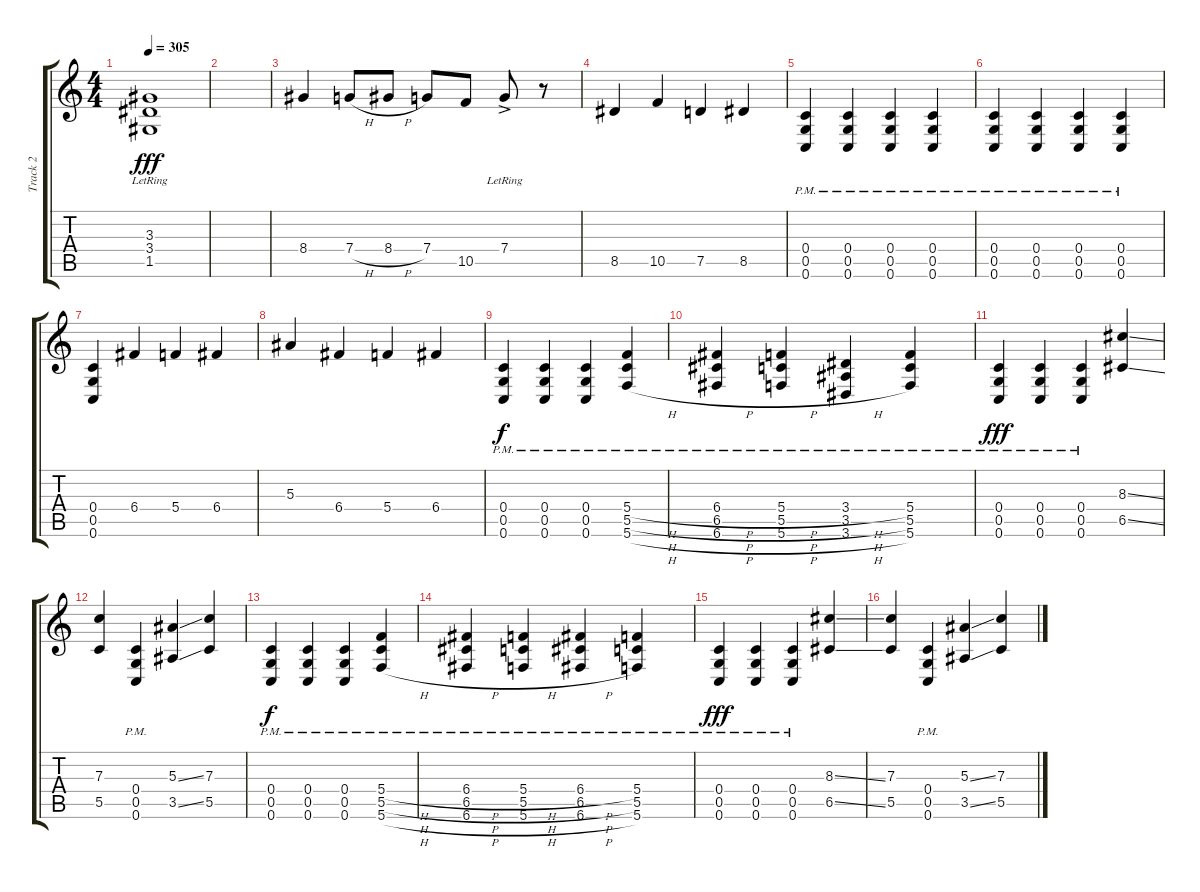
\track ("Track 2" "Track 2") {instrument distortionguitar}
\staff {score tabs}
\tuning (D4 A3 F3 C3 G2 C2) {hide}
\ts (4 4)
\tempo 305
\clef g2
\ks c
(3.3{lr} 3.4{lr} 1.5{lr}).1{dy fff} |
|
8.4.4 7.4{h}.8 8.4{h}.8 7.4.8 10.5.8 7.4{ac lr}.8 r.8 |
8.5.4 10.5.4 7.5.4 8.5.4 |
(0.4{pm} 0.5{pm} 0.6{pm}).4 (0.4{pm} 0.5{pm} 0.6{pm}).4 (0.4{pm} 0.5{pm} 0.6{pm}).4 (0.4{pm} 0.5{pm} 0.6{pm}).4 |
(0.4{pm} 0.5{pm} 0.6{pm}).4 (0.4{pm} 0.5{pm} 0.6{pm}).4 (0.4{pm} 0.5{pm} 0.6{pm}).4 (0.4{pm} 0.5{pm} 0.6{pm}).4 |
(0.4 0.5 0.6).4 6.4.4 5.4.4 6.4.4 |
5.3.4 6.4.4 5.4.4 6.4.4 |
(0.4{pm} 0.5{pm} 0.6{pm}).4{dy f} (0.4{pm} 0.5{pm} 0.6{pm}).4 (0.4{pm} 0.5{pm} 0.6{pm}).4 (5.4{h} 5.5{h pm} 5.6{h pm}).4 |
(6.4{h pm} 6.5{h pm} 6.6{h pm}).4 (5.4{h pm} 5.5{h pm} 5.6{h pm}).4 (3.4{h pm} 3.5{h pm} 3.6{h pm}).4 (5.4{pm} 5.5{pm} 5.6{pm}).4 |
(0.4{pm} 0.5{pm} 0.6{pm}).4{dy fff} (0.4{pm} 0.5{pm} 0.6{pm}).4 (0.4{pm} 0.5{pm} 0.6{pm}).4 (8.3{ss} 6.5{ss}).4 |
(7.3 5.5).4 (0.4{pm} 0.5{pm} 0.6{pm}).4 (5.3{ss} 3.5{ss}).4 (7.3 5.5).4 |
(0.4{pm} 0.5{pm} 0.6{pm}).4{dy f} (0.4{pm} 0.5{pm} 0.6{pm}).4 (0.4{pm} 0.5{pm} 0.6{pm}).4 (5.4{h} 5.5{h pm} 5.6{h pm}).4 |
(6.4{h pm} 6.5{h pm} 6.6{h pm}).4 (5.4{h pm} 5.5{h pm} 5.6{h pm}).4 (6.4{h pm} 6.5{h pm} 6.6{h pm}).4 (5.4{pm} 5.5{pm} 5.6{pm}).4 |
(0.4{pm} 0.5{pm} 0.6{pm}).4{dy fff} (0.4{pm} 0.5{pm} 0.6{pm}).4 (0.4{pm} 0.5{pm} 0.6{pm}).4 (8.3{ss} 6.5{ss}).4 |
(7.3 5.5).4 (0.4{pm} 0.5{pm} 0.6{pm}).4 (5.3{ss} 3.5{ss}).4 (7.3 5.5).4
